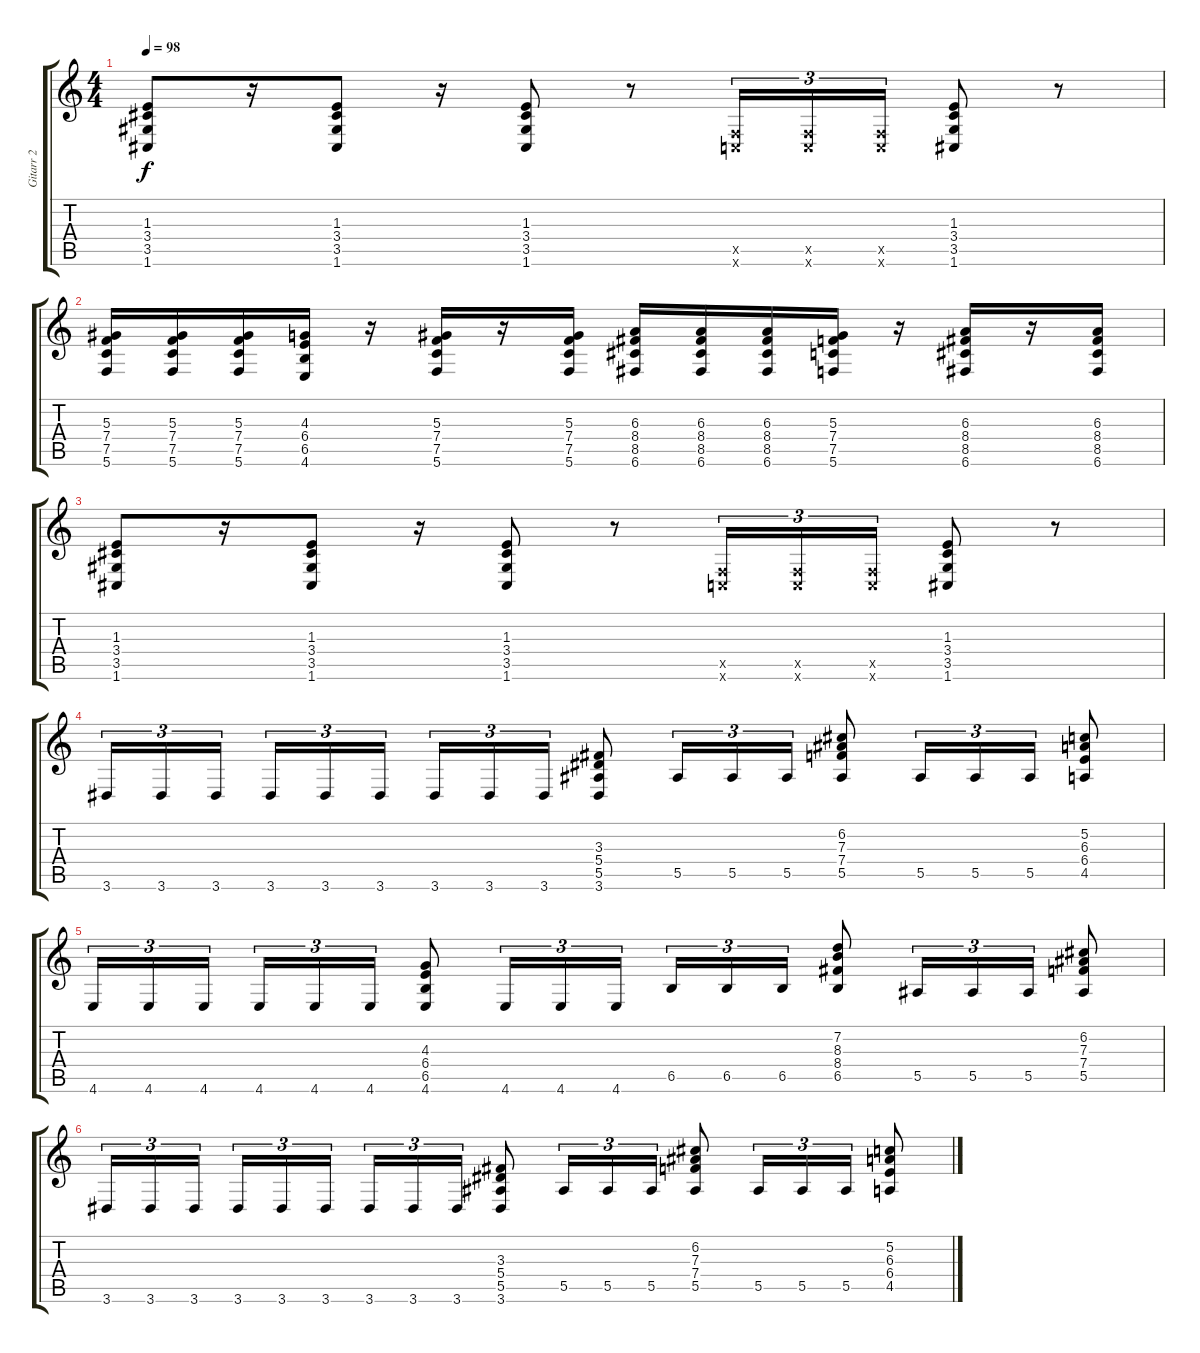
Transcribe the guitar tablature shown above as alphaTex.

\track ("Gitarr 2" "Gitarr 2") {instrument distortionguitar}
\staff {score tabs}
\tuning (C4 G3 Eb3 Bb2 F2 C2) {hide}
\ts (4 4)
\tempo 98
\clef g2
\ks c
(1.3 3.4 3.5 1.6).8{dy f} r.16 (1.3 3.4 3.5 1.6).8 r.16 (1.3 3.4 3.5 1.6).8 r.8 (0.5{x} 0.6{x}).16{tu (3 2)} (0.5{x} 0.6{x}).16{tu (3 2)} (0.5{x} 0.6{x}).16{tu (3 2)} (1.3 3.4 3.5 1.6).8 r.8 |
(5.3 7.4 7.5 5.6).16 (5.3 7.4 7.5 5.6).16 (5.3 7.4 7.5 5.6).16 (4.3 6.4 6.5 4.6).16 r.16 (5.3 7.4 7.5 5.6).16 r.16 (5.3 7.4 7.5 5.6).16 (6.3 8.4 8.5 6.6).16 (6.3 8.4 8.5 6.6).16 (6.3 8.4 8.5 6.6).16 (5.3 7.4 7.5 5.6).16 r.16 (6.3 8.4 8.5 6.6).16 r.16 (6.3 8.4 8.5 6.6).16 |
(1.3 3.4 3.5 1.6).8 r.16 (1.3 3.4 3.5 1.6).8 r.16 (1.3 3.4 3.5 1.6).8 r.8 (0.5{x} 0.6{x}).16{tu (3 2)} (0.5{x} 0.6{x}).16{tu (3 2)} (0.5{x} 0.6{x}).16{tu (3 2)} (1.3 3.4 3.5 1.6).8 r.8 |
3.6.16{tu (3 2)} 3.6.16{tu (3 2)} 3.6.16{tu (3 2)} 3.6.16{tu (3 2)} 3.6.16{tu (3 2)} 3.6.16{tu (3 2)} 3.6.16{tu (3 2)} 3.6.16{tu (3 2)} 3.6.16{tu (3 2)} (3.3 5.4 5.5 3.6).8 5.5.16{tu (3 2)} 5.5.16{tu (3 2)} 5.5.16{tu (3 2)} (6.2 7.3 7.4 5.5).8 5.5.16{tu (3 2)} 5.5.16{tu (3 2)} 5.5.16{tu (3 2)} (5.2 6.3 6.4 4.5).8 |
4.6.16{tu (3 2)} 4.6.16{tu (3 2)} 4.6.16{tu (3 2)} 4.6.16{tu (3 2)} 4.6.16{tu (3 2)} 4.6.16{tu (3 2)} (4.3 6.4 6.5 4.6).8 4.6.16{tu (3 2)} 4.6.16{tu (3 2)} 4.6.16{tu (3 2)} 6.5.16{tu (3 2)} 6.5.16{tu (3 2)} 6.5.16{tu (3 2)} (7.2 8.3 8.4 6.5).8 5.5.16{tu (3 2)} 5.5.16{tu (3 2)} 5.5.16{tu (3 2)} (6.2 7.3 7.4 5.5).8 |
3.6.16{tu (3 2)} 3.6.16{tu (3 2)} 3.6.16{tu (3 2)} 3.6.16{tu (3 2)} 3.6.16{tu (3 2)} 3.6.16{tu (3 2)} 3.6.16{tu (3 2)} 3.6.16{tu (3 2)} 3.6.16{tu (3 2)} (3.3 5.4 5.5 3.6).8 5.5.16{tu (3 2)} 5.5.16{tu (3 2)} 5.5.16{tu (3 2)} (6.2 7.3 7.4 5.5).8 5.5.16{tu (3 2)} 5.5.16{tu (3 2)} 5.5.16{tu (3 2)} (5.2 6.3 6.4 4.5).8
